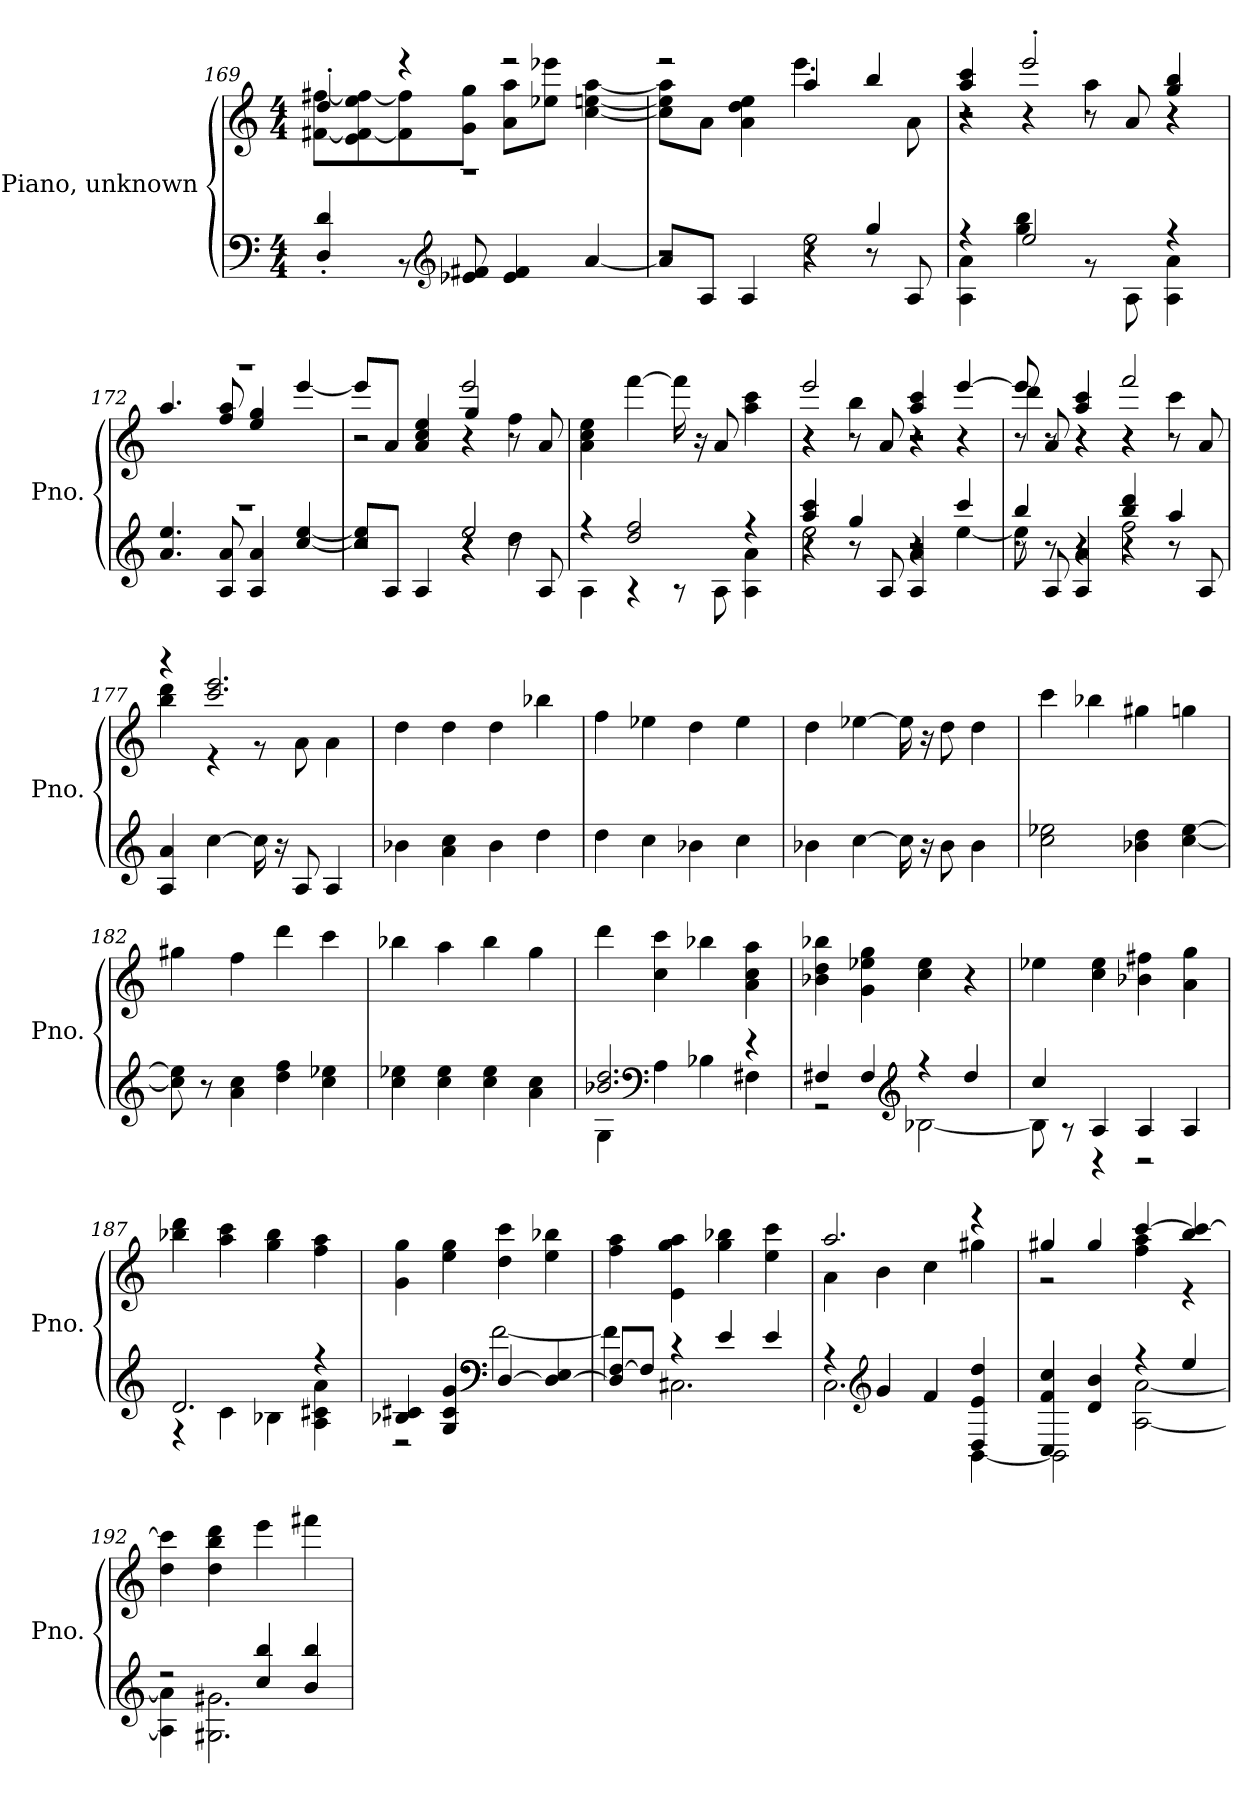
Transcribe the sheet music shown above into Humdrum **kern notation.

**kern	**kern
*part1	*part1
*staff2	*staff1
*I"Piano, unknown	*
*I'Pno.	*
!!LO:LB:g=z
*clefF4	*clefG2
*k[]	*k[]
*M4/4	*M4/4
=169	=169
*^	*^
1r	4D/' 4d/'	4dd'/	[8f#X\ [8ff#X\L
.	.	.	8e\ 8f#\_ 8ee\ 8ff#\_
.	8r	4r	8f#\] 8ff#\]
*clefG2	*	*	*
.	8e-X/ 8f#X/	.	8g\ 8gg\J
.	4e-/ 4f#/	2r	8a\ 8aa\L
.	.	.	8ee-X\ 8eee-X\J
.	[4a/	.	[4cc\ [4een\ [4aa\
=170	=170	=170	=170
*	*^	*	*
2r	2r	8a/L]	2r	8cc\] 8ee\] 8aa\]L
.	.	8A/J	.	8a\J
.	.	4A/	.	4a\ 4dd\ 4ee\
4r	2ee\	4r	4aa/	4.eee\
4gg/	.	8r	4bb/	.
.	.	8A/	.	8a\
*	*v	*v	*	*
=171	=171	=171	=171
*	*	*	*^
4r	4A\ 4a\	4r	2r	4aa/ 4ccc/
2ee/	4gg\ 4bb\	2eee'/	.	4r
.	8r	.	4aa\	8r
.	8A\	.	.	8a/
4r	4A\ 4a\	4r	4r	4gg/ 4bb/
*	*	*	*v	*v
=172	=172	=172	=172
1r	4.a/ 4.ee/	1r	4.aa/
.	8A/ 8a/	.	8ff/ 8aa/
.	4A/ 4a/	.	4ee/ 4gg/
.	[4cc/ [4ee/	.	[4eee/
!!LO:LB:g=z
=173	=173	=173	=173
*	*^	*	*^
2r	2r	8cc/] 8ee/]L	2r	2r	8eee/L]
.	.	8A/J	.	.	8a/J
.	.	4A/	.	.	4a/ 4cc/ 4ee/
2ee/	4r	4r	2eee/	4r	4gg/
.	4dd\	8r	.	4ff\	8r
.	.	8A/	.	.	8a/
*	*v	*v	*	*	*
*	*	*v	*v	*v
=174	=174	=174
4r	4A\	4a\ 4cc\ 4ee\
2dd/ 2ff/	4r	[4fff\
.	8r	16fff\]
.	.	16r
.	8A\	8a/
4r	4A\ 4a\	4aa\ 4ccc\
=175	=175	=175
*	*^	*^
*	*	*	*	*^
4r	2ee\	4aa/ 4ccc/	2eee/	4r	4r
4gg/	.	8r	.	4bb\	8r
.	.	8A/	.	.	8a/
2r	4r	4A/ 4a/	4r	2r	4aa/ 4ccc/
.	[4ee\	4ccc/	[4eee/	.	4r
=176	=176	=176	=176	=176	=176
4bb/	8ee\]	8r	8eee/]	4ddd\	8r
.	8r	8A/	8r	.	8a/
4r	4r	4A/ 4a/	4r	4r	4aa/ 4ccc/
4r	2ff\	4bb/ 4ddd/	2fff/	4r	4r
4aa/	.	8r	.	4ccc\	8r
.	.	8A/	.	.	8a/
*v	*v	*v	*	*	*
*	*	*v	*v
=177	=177	=177
4A/ 4a/	4r	4bb\ 4ddd\
[4cc\	2.ccc/ 2.eee/	4r
16cc\]	.	8r
16r	.	.
8A/	.	8a\
4A/	.	4a\
*	*v	*v
!!LO:LB:g=z
=178	=178
4b-X\	4dd\
4a\ 4cc\	4dd\
4b-\	4dd\
4dd\	4bb-X\
=179	=179
4dd\	4ff\
4cc\	4ee-X\
4b-X\	4dd\
4cc\	4ee-\
=180	=180
4b-X\	4dd\
[4cc\	[4ee-X\
16cc\]	16ee-\]
16r	16r
8b-\	8dd\
4b-\	4dd\
=181	=181
2cc\ 2ee-X\	4ccc\
.	4bb-X\
4b-X\ 4dd\	4gg#X\
[4cc\ [4ee-\	4ggn\
=182	=182
8cc\] 8ee-\]	4gg#X\
8r	.
4a\ 4cc\	4ff\
4dd\ 4ff\	4ddd\
4cc\ 4ee-X\	4ccc\
=183	=183
4cc\ 4ee-X\	4bb-X\
4cc\ 4ee-\	4aa\
4cc\ 4ee-\	4bb-\
4a\ 4cc\	4gg\
!!LO:LB:g=z
=184	=184
*^	*
2.b-X/ 2.dd/	4G\	4ddd\
*clefF4	*	*
.	4A\	4cc\ 4ccc\
.	4B-X\	4bb-X\
4r	4F#X\	4a\ 4cc\ 4aa\
=185	=185	=185
4F#X/	2r	4b-X\ 4dd\ 4bb-X\
4F#/	.	4g\ 4ee-X\ 4gg\
*clefG2	*	*
4r	[2B-X\	4cc\ 4ee-\
4dd/	.	4r
=186	=186	=186
4cc/	8B-\]	4ee-X\
.	8r	.
4A/	4r	4cc\ 4ee-\
4A/	2r	4b-X\ 4ff#X\
4A/	.	4a\ 4gg\
=187	=187	=187
2.d/	4r	4bb-X\ 4ddd\
.	4c\	4aa\ 4ccc\
.	4B-X\	4gg\ 4bb-\
4r	4A\ 4c#X\ 4a\	4ff\ 4aa\
=188	=188	=188
4B-X/ 4c#X/	2r	4g\ 4gg\
4G/ 4c#/ 4g/	.	4ee\ 4gg\
*clefF4	*	*
[4D/	[2f\	4dd\ 4ccc\
4D/_ 4E/	.	4ee\ 4bb-X\
!!LO:PB:g=z
=189	=189	=189
8D/] [8F/L	4f\]	4ff\ 4aa\
8F/J]	.	.
4r	2.C#X\	4e\ 4gg\ 4aa\
4e/	.	4gg\ 4bb-X\
4e/	.	4ee\ 4ccc\
=190	=190	=190
*	*	*^
4r	2.C\	2.aa/	4a\
*clefG2	*	*	*
4g/	.	.	4b\
4f/	.	.	4cc\
4D/ 4e/ 4dd/	[4BB\	4r	4gg#X\
=191	=191	=191	=191
4C/ 4f/ 4cc/	2BB\]	4gg#X/	2r
4d/ 4b/	.	4gg#/	.
4r	[2A\ [2a\	[4ccc/	4ff\ 4aa\
4ee/	.	4bb/ 4ccc/_	4r
*	*	*v	*v
=192	=192	=192
2r	4A\] 4a\]	4dd\ 4ccc\]
.	2.G#X\ 2.g#X\	4dd\ 4bb\ 4ddd\
4cc/ 4bb/	.	4eee\
4b/ 4bb/	.	4fff#X\
*v	*v	*
=	=
*-	*-
